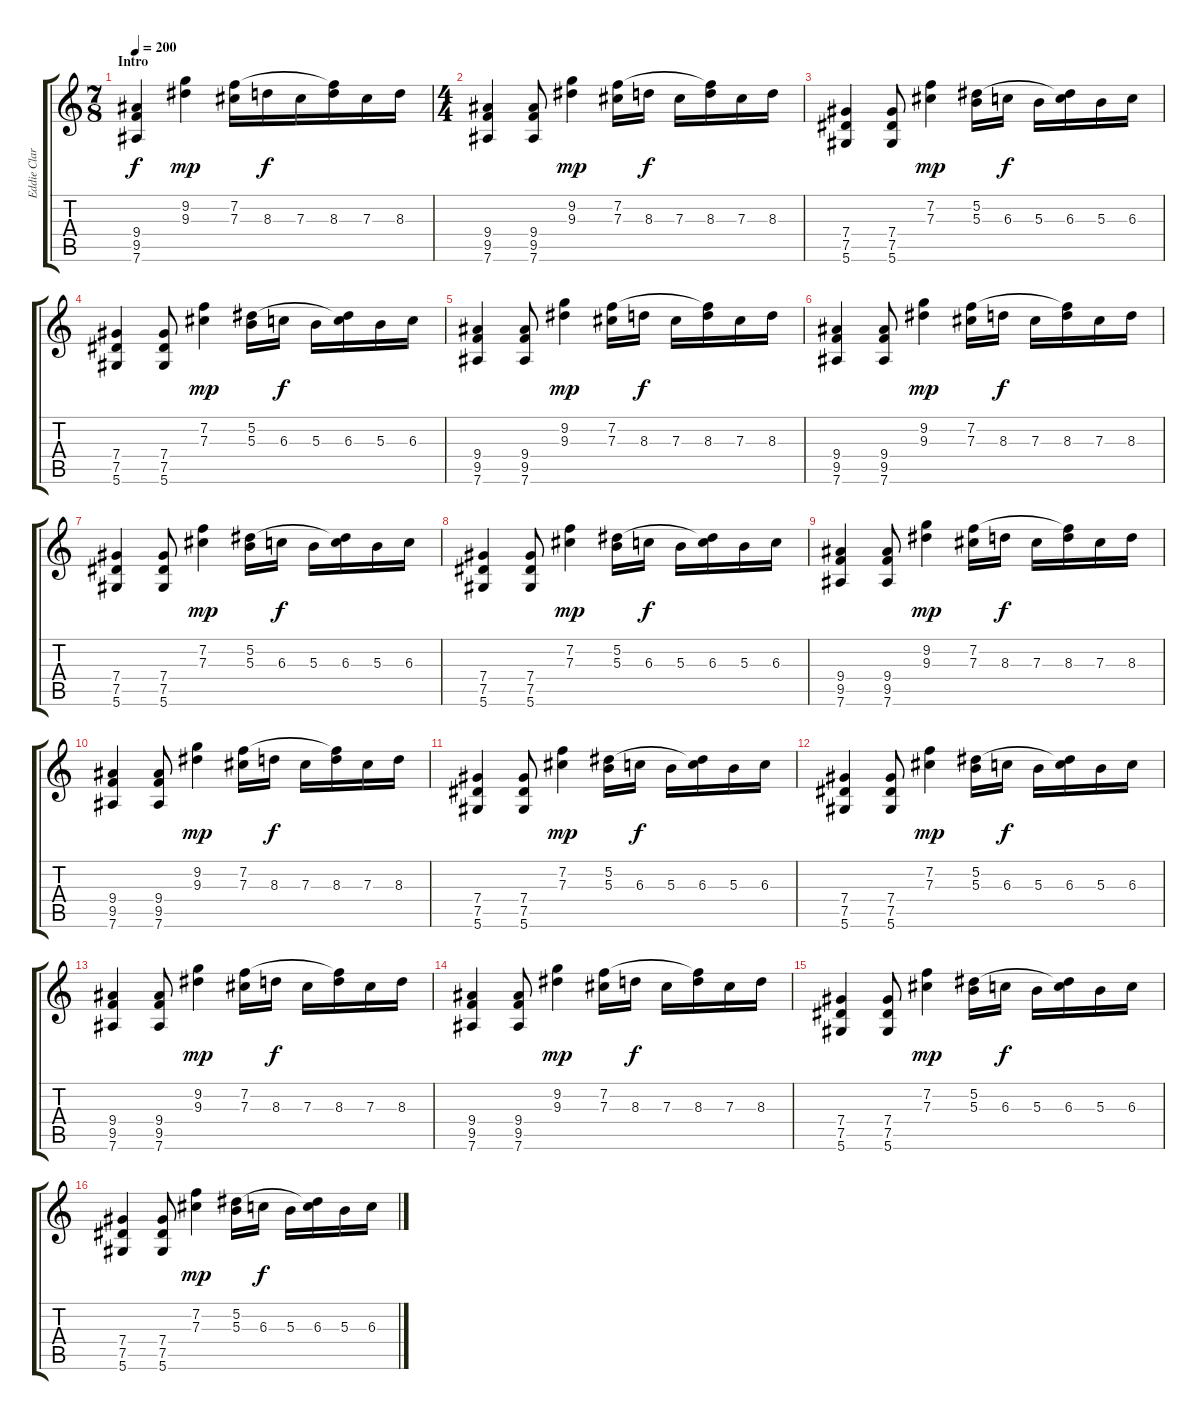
\track ("Eddie Clarke" "Eddie Clar") {instrument distortionguitar}
\staff {score tabs}
\tuning (Eb4 Bb3 Gb3 Db3 Ab2 Eb2) {hide}
\ts (7 8)
\section ("" "Intro")
\tempo 200
\clef g2
\ks c
(9.4 9.5 7.6).4{dy f instrument distortionguitar} (9.2 9.3).4{dy mp} (7.2 7.3).16 8.3.16{dy f} 7.3.16 (7.2{t} 8.3).16 7.3.16 8.3.16 |
\ts (4 4)
(9.4 9.5 7.6).4 (9.4 9.5 7.6).8 (9.2 9.3).4{dy mp} (7.2 7.3).16 8.3.16{dy f} 7.3.16 (7.2{t} 8.3).16 7.3.16 8.3.16 |
(7.4 7.5 5.6).4 (7.4 7.5 5.6).8 (7.2 7.3).4{dy mp} (5.2 5.3).16 6.3.16{dy f} 5.3.16 (5.2{t} 6.3).16 5.3.16 6.3.16 |
(7.4 7.5 5.6).4 (7.4 7.5 5.6).8 (7.2 7.3).4{dy mp} (5.2 5.3).16 6.3.16{dy f} 5.3.16 (5.2{t} 6.3).16 5.3.16 6.3.16 |
(9.4 9.5 7.6).4 (9.4 9.5 7.6).8 (9.2 9.3).4{dy mp} (7.2 7.3).16 8.3.16{dy f} 7.3.16 (7.2{t} 8.3).16 7.3.16 8.3.16 |
(9.4 9.5 7.6).4 (9.4 9.5 7.6).8 (9.2 9.3).4{dy mp} (7.2 7.3).16 8.3.16{dy f} 7.3.16 (7.2{t} 8.3).16 7.3.16 8.3.16 |
(7.4 7.5 5.6).4 (7.4 7.5 5.6).8 (7.2 7.3).4{dy mp} (5.2 5.3).16 6.3.16{dy f} 5.3.16 (5.2{t} 6.3).16 5.3.16 6.3.16 |
(7.4 7.5 5.6).4 (7.4 7.5 5.6).8 (7.2 7.3).4{dy mp} (5.2 5.3).16 6.3.16{dy f} 5.3.16 (5.2{t} 6.3).16 5.3.16 6.3.16 |
(9.4 9.5 7.6).4 (9.4 9.5 7.6).8 (9.2 9.3).4{dy mp} (7.2 7.3).16 8.3.16{dy f} 7.3.16 (7.2{t} 8.3).16 7.3.16 8.3.16 |
(9.4 9.5 7.6).4 (9.4 9.5 7.6).8 (9.2 9.3).4{dy mp} (7.2 7.3).16 8.3.16{dy f} 7.3.16 (7.2{t} 8.3).16 7.3.16 8.3.16 |
(7.4 7.5 5.6).4 (7.4 7.5 5.6).8 (7.2 7.3).4{dy mp} (5.2 5.3).16 6.3.16{dy f} 5.3.16 (5.2{t} 6.3).16 5.3.16 6.3.16 |
(7.4 7.5 5.6).4 (7.4 7.5 5.6).8 (7.2 7.3).4{dy mp} (5.2 5.3).16 6.3.16{dy f} 5.3.16 (5.2{t} 6.3).16 5.3.16 6.3.16 |
(9.4 9.5 7.6).4 (9.4 9.5 7.6).8 (9.2 9.3).4{dy mp} (7.2 7.3).16 8.3.16{dy f} 7.3.16 (7.2{t} 8.3).16 7.3.16 8.3.16 |
(9.4 9.5 7.6).4 (9.4 9.5 7.6).8 (9.2 9.3).4{dy mp} (7.2 7.3).16 8.3.16{dy f} 7.3.16 (7.2{t} 8.3).16 7.3.16 8.3.16 |
(7.4 7.5 5.6).4 (7.4 7.5 5.6).8 (7.2 7.3).4{dy mp} (5.2 5.3).16 6.3.16{dy f} 5.3.16 (5.2{t} 6.3).16 5.3.16 6.3.16 |
(7.4 7.5 5.6).4 (7.4 7.5 5.6).8 (7.2 7.3).4{dy mp} (5.2 5.3).16 6.3.16{dy f} 5.3.16 (5.2{t} 6.3).16 5.3.16 6.3.16
